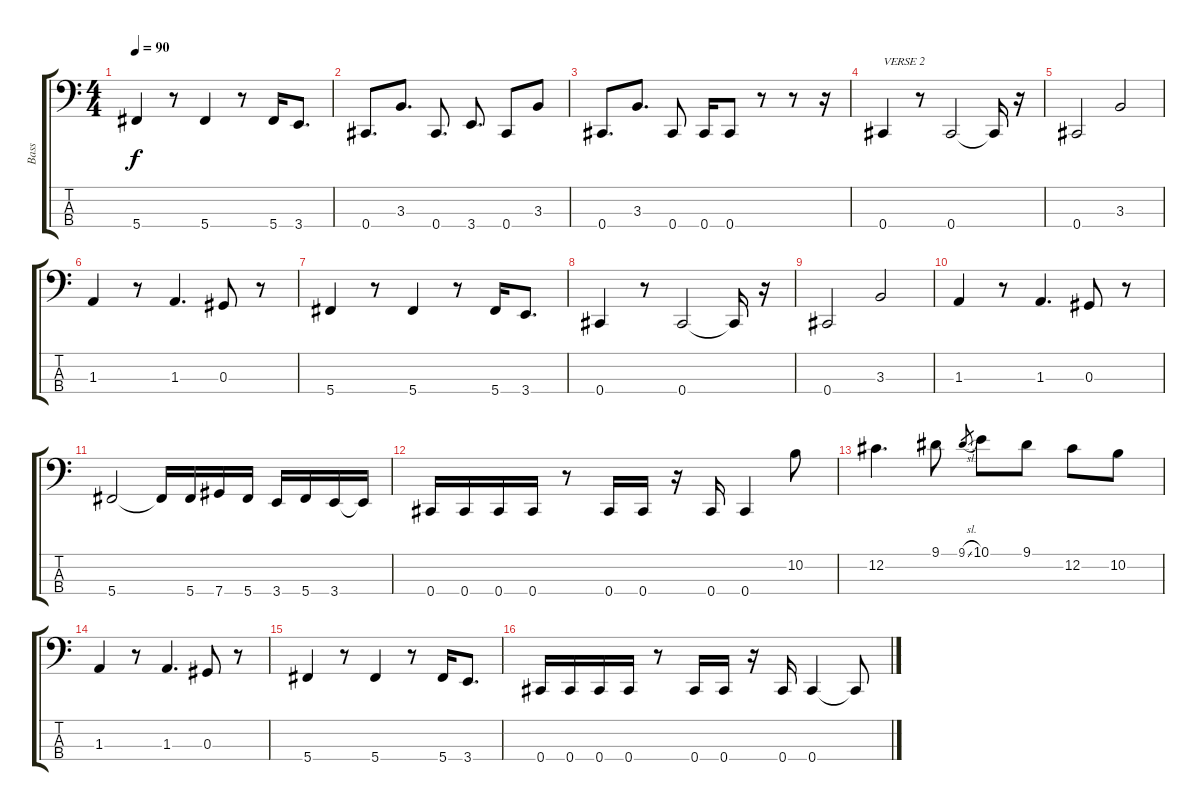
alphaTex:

\track ("Bass" "Bass") {instrument electricbasspick}
\staff {score tabs}
\tuning (Gb2 Db2 Ab1 Db1) {hide}
\ts (4 4)
\tempo 90
\clef f4
\ks c
5.4.4{dy f} r.8 5.4.4 r.8 5.4.16 3.4.8{d} |
0.4.8{d} 3.3.8{d} 0.4.8{d} 3.4.8{d} 0.4.8 3.3.8 |
0.4.8{d} 3.3.8{d} 0.4.8 0.4.16 0.4.8 r.8 r.8 r.16 |
0.4.4{txt "VERSE 2"} r.8 0.4.2 0.4{t}.16 r.16 |
0.4.2 3.3.2 |
1.3.4 r.8 1.3.4{d} 0.3.8 r.8 |
5.4.4 r.8 5.4.4 r.8 5.4.16 3.4.8{d} |
0.4.4 r.8 0.4.2 0.4{t}.16 r.16 |
0.4.2 3.3.2 |
1.3.4 r.8 1.3.4{d} 0.3.8 r.8 |
5.4.2 5.4{t}.16 5.4.16 7.4.16 5.4.16 3.4.16 5.4.16 3.4.16 3.4{t}.16 |
0.4.16 0.4.16 0.4.16 0.4.16 r.8 0.4.16 0.4.16 r.16 0.4.16 0.4.4 10.2.8 |
12.2.4{d} 9.1.8 9.1{sl}.8{gr} 10.1.8 9.1.8 12.2.8 10.2.8 |
1.3.4 r.8 1.3.4{d} 0.3.8 r.8 |
5.4.4 r.8 5.4.4 r.8 5.4.16 3.4.8{d} |
0.4.16 0.4.16 0.4.16 0.4.16 r.8 0.4.16 0.4.16 r.16 0.4.16 0.4.4 0.4{t}.8
